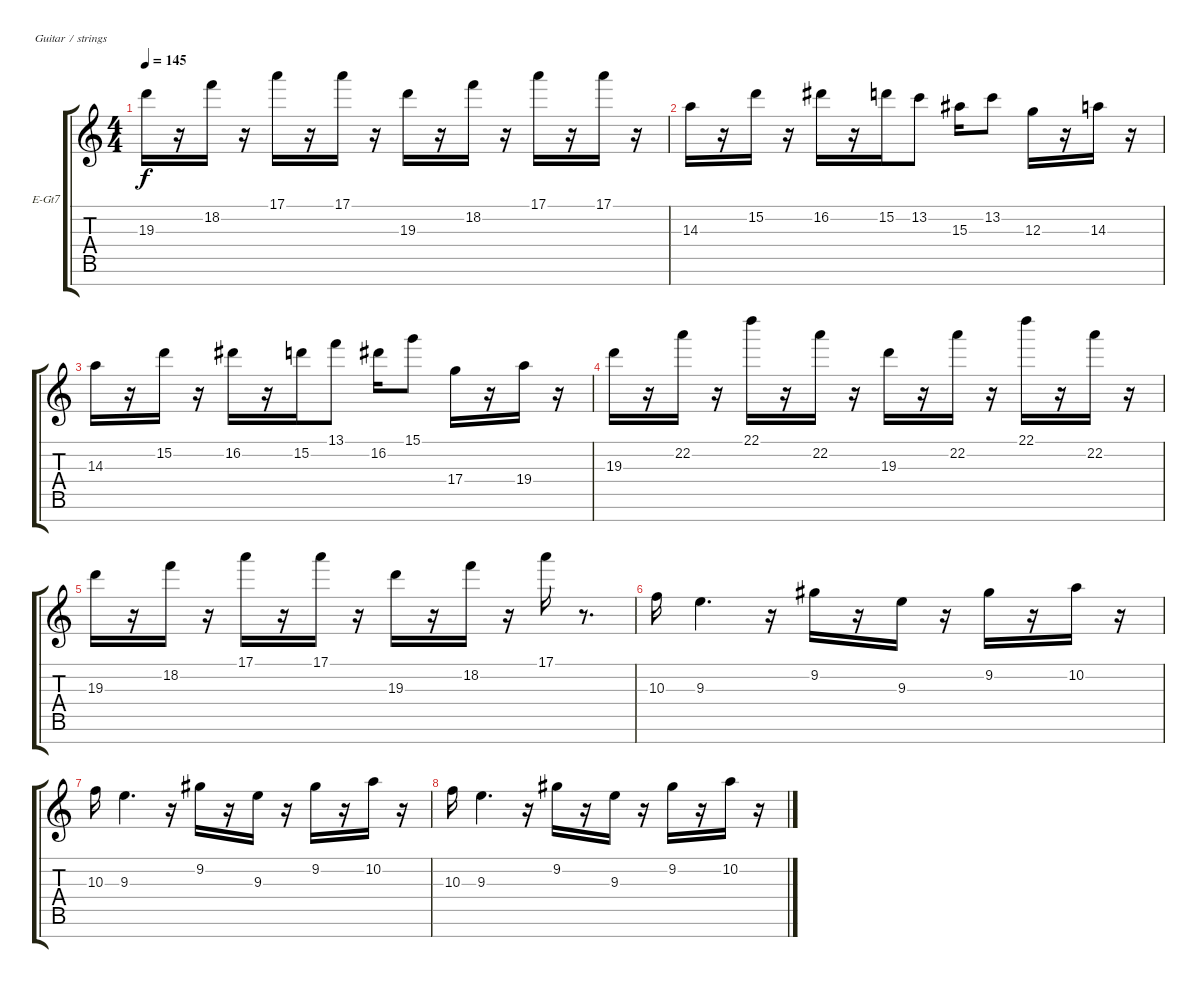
\defaultSystemsLayout 4
\bracketExtendMode groupsimilarinstruments
\firstSystemTrackNameOrientation horizontal
\otherSystemsTrackNameOrientation horizontal
\track ("Electric Guitar" "E-Gt7") {instrument overdrivenguitar}
\staff {score tabs}
\tuning (E4 B3 G3 D3 A2 E2 B1)
\ts (4 4)
\tempo 145
\clef g2
\ks c
19.3.16{dy f} r.16 18.2.16 r.16 17.1.16 r.16 17.1.16 r.16 19.3.16 r.16 18.2.16 r.16 17.1.16 r.16 17.1.16 r.16 |
14.3.16 r.16 15.2.16 r.16 16.2.16 r.16 15.2.16 13.2.8 15.3.16 13.2.8 12.3.16 r.16 14.3.16 r.16 |
14.3.16 r.16 15.2.16 r.16 16.2.16 r.16 15.2.16 13.1.8 16.2.16 15.1.8 17.4.16 r.16 19.4.16 r.16 |
19.3.16 r.16 22.2.16 r.16 22.1.16 r.16 22.2.16 r.16 19.3.16 r.16 22.2.16 r.16 22.1.16 r.16 22.2.16 r.16 |
19.3.16 r.16 18.2.16 r.16 17.1.16 r.16 17.1.16 r.16 19.3.16 r.16 18.2.16 r.16 17.1.16 r.8{d} |
10.3.16 9.3.4{d} r.16 9.2.16 r.16 9.3.16 r.16 9.2.16 r.16 10.2.16 r.16 |
10.3.16 9.3.4{d} r.16 9.2.16 r.16 9.3.16 r.16 9.2.16 r.16 10.2.16 r.16 |
10.3.16 9.3.4{d} r.16 9.2.16 r.16 9.3.16 r.16 9.2.16 r.16 10.2.16 r.16
